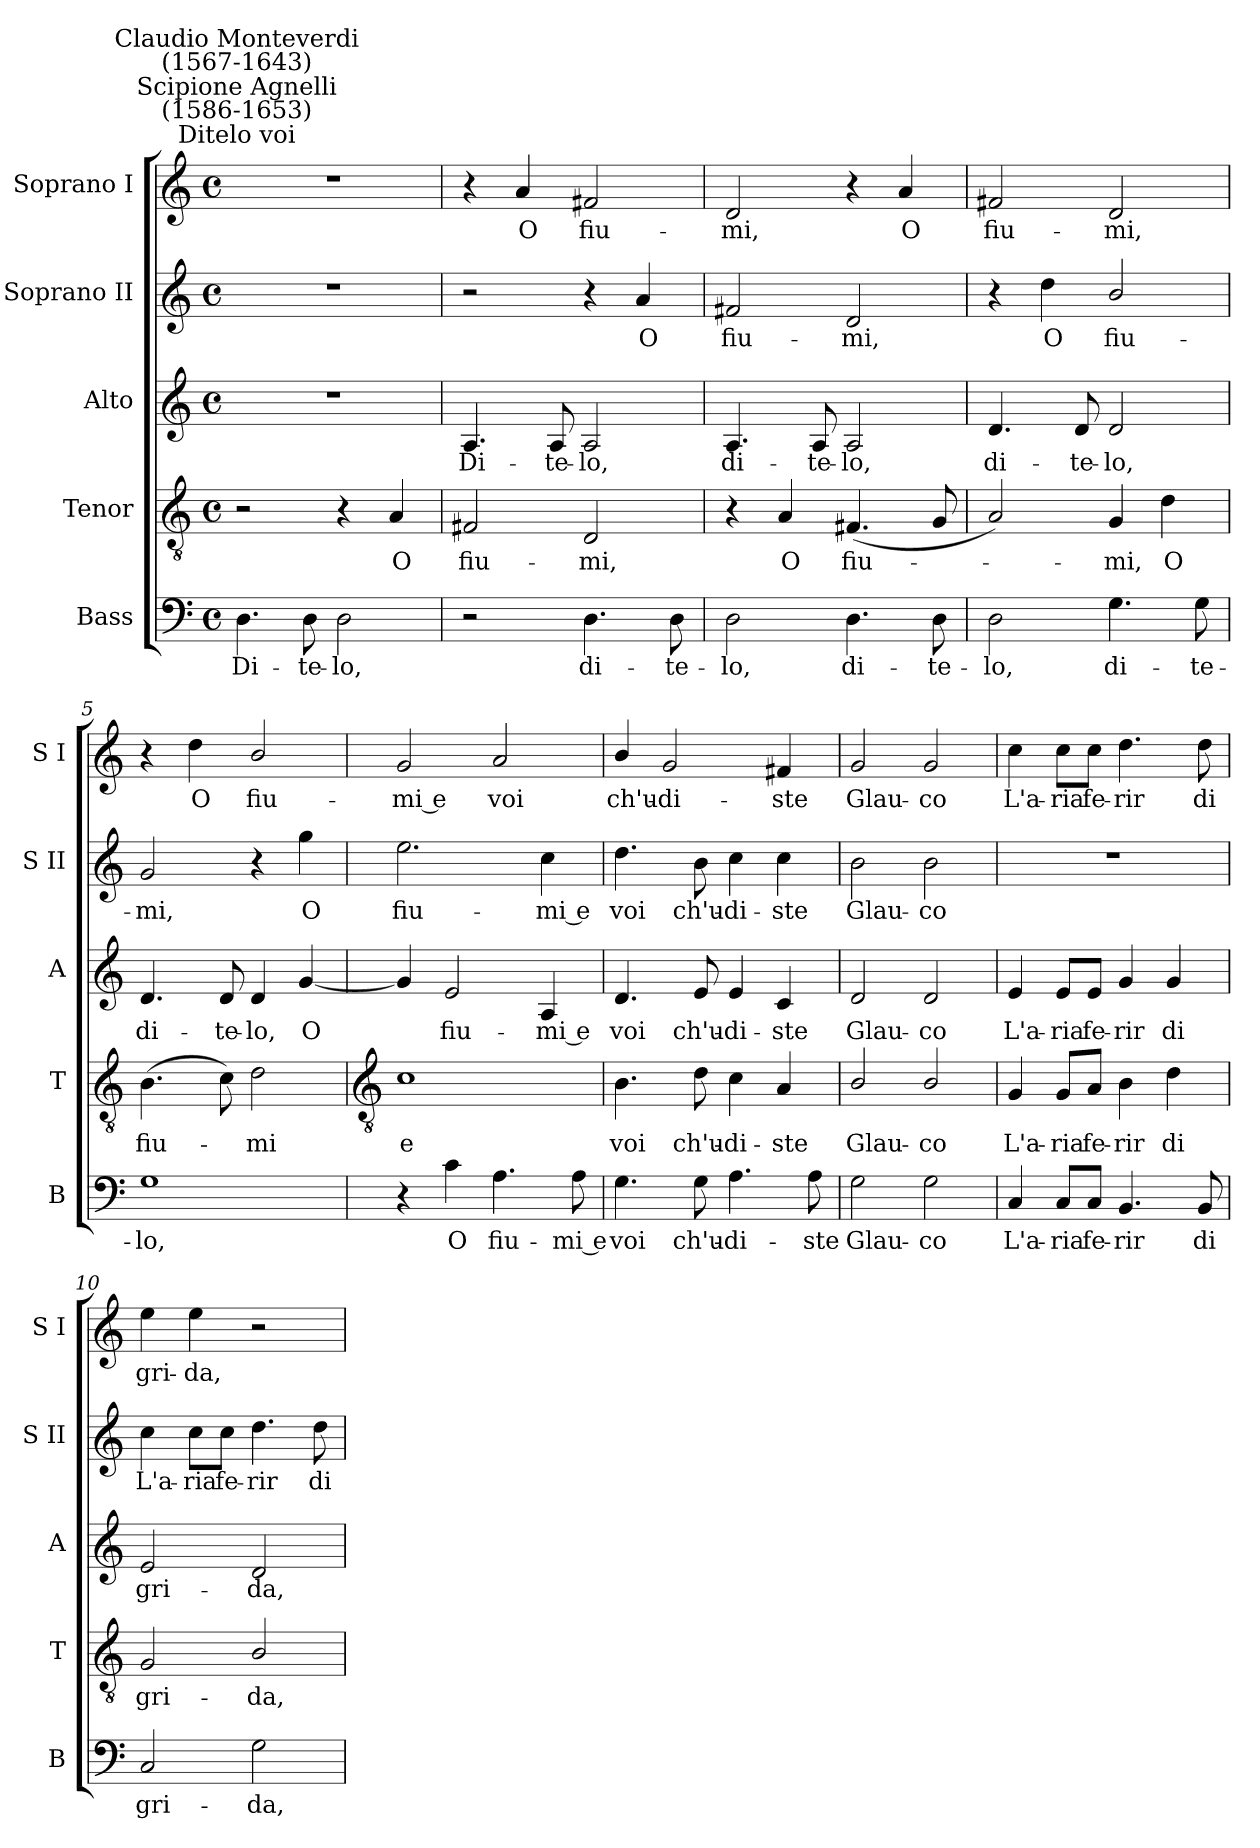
**kern	**text	**kern	**text	**kern	**text	**kern	**text	**kern	**text
*part5	*part5	*part4	*part4	*part3	*part3	*part2	*part2	*part1	*part1
*staff5	*staff5	*staff4	*staff4	*staff3	*staff3	*staff2	*staff2	*staff1	*staff1
*I"Bass	*	*I"Tenor	*	*I"Alto	*	*I"Soprano II	*	*I"Soprano I	*
*I'B	*	*I'T	*	*I'A	*	*I'S II	*	*I'S I	*
*clefF4	*	*clefGv2	*	*clefG2	*	*clefG2	*	*clefG2	*
*k[]	*	*k[]	*	*k[]	*	*k[]	*	*k[]	*
*C:	*	*C:	*	*C:	*	*C:	*	*C:	*
*M4/4	*	*M4/4	*	*M4/4	*	*M4/4	*	*M4/4	*
*met(c)	*	*met(c)	*	*met(c)	*	*met(c)	*	*met(c)	*
=1	=1	=1	=1	=1	=1	=1	=1	=1	=1
!	!	!	!	!	!	!	!	!LO:TX:a:cj:t=Ditelo voi	!
!	!	!	!	!	!	!	!	!LO:TX:a:cj:t=Scipione Agnelli\n(1586-1653)	!
!	!	!	!	!	!	!	!	!LO:TX:a:cj:t=Claudio Monteverdi\n(1567-1643)	!
!	!LO:LY:b	!	!	!	!	!	!	!	!
4.D	Di-	2r	.	1r	.	1r	.	1r	.
!	!LO:LY:b	!	!	!	!	!	!	!	!
8D	-te-	.	.	.	.	.	.	.	.
!	!LO:LY:b	!	!	!	!	!	!	!	!
2D	-lo,	4r	.	.	.	.	.	.	.
!	!	!	!LO:LY:b	!	!	!	!	!	!
.	.	4A	O	.	.	.	.	.	.
=2	=2	=2	=2	=2	=2	=2	=2	=2	=2
!	!	!	!LO:LY:b	!	!LO:LY:b	!	!	!	!
2r	.	2F#X	fiu-	4.A	Di-	2r	.	4r	.
!	!	!	!	!	!	!	!	!	!LO:LY:b
.	.	.	.	.	.	.	.	4a	O
!	!	!	!	!	!LO:LY:b	!	!	!	!
.	.	.	.	8A	-te-	.	.	.	.
!	!LO:LY:b	!	!LO:LY:b	!	!LO:LY:b	!	!	!	!LO:LY:b
4.D	di-	2D	-mi,	2A	-lo,	4r	.	2f#X	fiu-
!	!	!	!	!	!	!	!LO:LY:b	!	!
.	.	.	.	.	.	4a	O	.	.
!	!LO:LY:b	!	!	!	!	!	!	!	!
8D	-te-	.	.	.	.	.	.	.	.
=3	=3	=3	=3	=3	=3	=3	=3	=3	=3
!	!LO:LY:b	!	!	!	!LO:LY:b	!	!LO:LY:b	!	!LO:LY:b
2D	-lo,	4r	.	4.A	di-	2f#X	fiu-	2d	-mi,
!	!	!	!LO:LY:b	!	!	!	!	!	!
.	.	4A	O	.	.	.	.	.	.
!	!	!	!	!	!LO:LY:b	!	!	!	!
.	.	.	.	8A	-te-	.	.	.	.
!	!LO:LY:b	!	!LO:LY:b	!	!LO:LY:b	!	!LO:LY:b	!	!
4.D	di-	(<4.F#X	fiu-	2A	-lo,	2d	-mi,	4r	.
!	!	!	!	!	!	!	!	!	!LO:LY:b
.	.	.	.	.	.	.	.	4a	O
!	!LO:LY:b	!	!	!	!	!	!	!	!
8D	-te-	8G	.	.	.	.	.	.	.
=4	=4	=4	=4	=4	=4	=4	=4	=4	=4
!	!LO:LY:b	!	!	!	!LO:LY:b	!	!	!	!LO:LY:b
2D	-lo,	2A)	.	4.d	di-	4r	.	2f#X	fiu-
!	!	!	!	!	!	!	!LO:LY:b	!	!
.	.	.	.	.	.	4dd	O	.	.
!	!	!	!	!	!LO:LY:b	!	!	!	!
.	.	.	.	8d	-te-	.	.	.	.
!	!LO:LY:b	!	!LO:LY:b	!	!LO:LY:b	!	!LO:LY:b	!	!LO:LY:b
4.G	di-	4G	mi,	2d	-lo,	2b/	fiu-	2d	-mi,
!	!	!	!LO:LY:b	!	!	!	!	!	!
.	.	4d	O	.	.	.	.	.	.
!	!LO:LY:b	!	!	!	!	!	!	!	!
8G	-te-	.	.	.	.	.	.	.	.
=5	=5	=5	=5	=5	=5	=5	=5	=5	=5
!	!LO:LY:b	!	!LO:LY:b	!	!LO:LY:b	!	!LO:LY:b	!	!
1G	-lo,	(>4.B	fiu-	4.d	di-	2g	-mi,	4r	.
!	!	!	!	!	!	!	!	!	!LO:LY:b
.	.	.	.	.	.	.	.	4dd	O
!	!	!	!	!	!LO:LY:b	!	!	!	!
.	.	8c)	.	8d	-te-	.	.	.	.
!	!	!	!LO:LY:b	!	!LO:LY:b	!	!	!	!LO:LY:b
.	.	2d	mi	4d	-lo,	4r	.	2b/	fiu-
!	!	!	!	!	!LO:LY:b	!	!LO:LY:b	!	!
.	.	.	.	[4g	O	4gg	O	.	.
!!LO:LB:g=z
=6	=6	=6	=6	=6	=6	=6	=6	=6	=6
*	*	*clefGv2	*	*	*	*	*	*	*
!	!	!	!LO:LY:b	!	!	!	!LO:LY:b	!	!LO:LY:b
4r	.	1c	e	4g]	.	2.ee	fiu-	2g	-mi e
!	!LO:LY:b	!	!	!	!LO:LY:b	!	!	!	!
4c	O	.	.	2e	fiu-	.	.	.	.
!	!LO:LY:b	!	!	!	!	!	!	!	!LO:LY:b
4.A	fiu-	.	.	.	.	.	.	2a	voi
!	!	!	!	!	!LO:LY:b	!	!LO:LY:b	!	!
.	.	.	.	4A	-mi e	4cc	-mi e	.	.
!	!LO:LY:b	!	!	!	!	!	!	!	!
8A	-mi e	.	.	.	.	.	.	.	.
=7	=7	=7	=7	=7	=7	=7	=7	=7	=7
!	!LO:LY:b	!	!LO:LY:b	!	!LO:LY:b	!	!LO:LY:b	!	!LO:LY:b
4.G	voi	4.B	voi	4.d	voi	4.dd	voi	4b/	ch'u-
!	!	!	!	!	!	!	!	!	!LO:LY:b
.	.	.	.	.	.	.	.	2g	-di-
!	!LO:LY:b	!	!LO:LY:b	!	!LO:LY:b	!	!LO:LY:b	!	!
8G	ch'u-	8d	ch'u-	8e	ch'u-	8b	ch'u-	.	.
!	!LO:LY:b	!	!LO:LY:b	!	!LO:LY:b	!	!LO:LY:b	!	!
4.A	-di-	4c	-di-	4e	-di-	4cc	-di-	.	.
!	!	!	!LO:LY:b	!	!LO:LY:b	!	!LO:LY:b	!	!LO:LY:b
.	.	4A	-ste	4c	-ste	4cc	-ste	4f#X	-ste
!	!LO:LY:b	!	!	!	!	!	!	!	!
8A	-ste	.	.	.	.	.	.	.	.
=8	=8	=8	=8	=8	=8	=8	=8	=8	=8
!	!LO:LY:b	!	!LO:LY:b	!	!LO:LY:b	!	!LO:LY:b	!	!LO:LY:b
2G	Glau-	2B/	Glau-	2d	Glau-	2b	Glau-	2g	Glau-
!	!LO:LY:b	!	!LO:LY:b	!	!LO:LY:b	!	!LO:LY:b	!	!LO:LY:b
2G	-co	2B/	-co	2d	-co	2b	-co	2g	-co
=9	=9	=9	=9	=9	=9	=9	=9	=9	=9
!	!LO:LY:b	!	!LO:LY:b	!	!LO:LY:b	!	!	!	!LO:LY:b
4C	L'a-	4G	L'a-	4e	L'a-	1r	.	4cc	L'a-
!	!LO:LY:b	!	!LO:LY:b	!	!LO:LY:b	!	!	!	!LO:LY:b
8C/L	-ria	8G/L	-ria	8e/L	-ria	.	.	8cc\L	-ria
!	!LO:LY:b	!	!LO:LY:b	!	!LO:LY:b	!	!	!	!LO:LY:b
8C/J	fe-	8A/J	fe-	8e/J	fe-	.	.	8cc\J	fe-
!	!LO:LY:b	!	!LO:LY:b	!	!LO:LY:b	!	!	!	!LO:LY:b
4.BB	-rir	4B	-rir	4g	-rir	.	.	4.dd	-rir
!	!	!	!LO:LY:b	!	!LO:LY:b	!	!	!	!
.	.	4d	di	4g	di	.	.	.	.
!	!LO:LY:b	!	!	!	!	!	!	!	!LO:LY:b
8BB	di	.	.	.	.	.	.	8dd	di
=10	=10	=10	=10	=10	=10	=10	=10	=10	=10
!	!LO:LY:b	!	!LO:LY:b	!	!LO:LY:b	!	!LO:LY:b	!	!LO:LY:b
2C	gri-	2G	gri-	2e	gri-	4cc	L'a-	4ee	gri-
!	!	!	!	!	!	!	!LO:LY:b	!	!LO:LY:b
.	.	.	.	.	.	8cc\L	-ria	4ee	-da,
!	!	!	!	!	!	!	!LO:LY:b	!	!
.	.	.	.	.	.	8cc\J	fe-	.	.
!	!LO:LY:b	!	!LO:LY:b	!	!LO:LY:b	!	!LO:LY:b	!	!
2G	-da,	2B/	-da,	2d	-da,	4.dd	-rir	2r	.
!	!	!	!	!	!	!	!LO:LY:b	!	!
.	.	.	.	.	.	8dd	di	.	.
=	=	=	=	=	=	=	=	=	=
*-	*-	*-	*-	*-	*-	*-	*-	*-	*-
